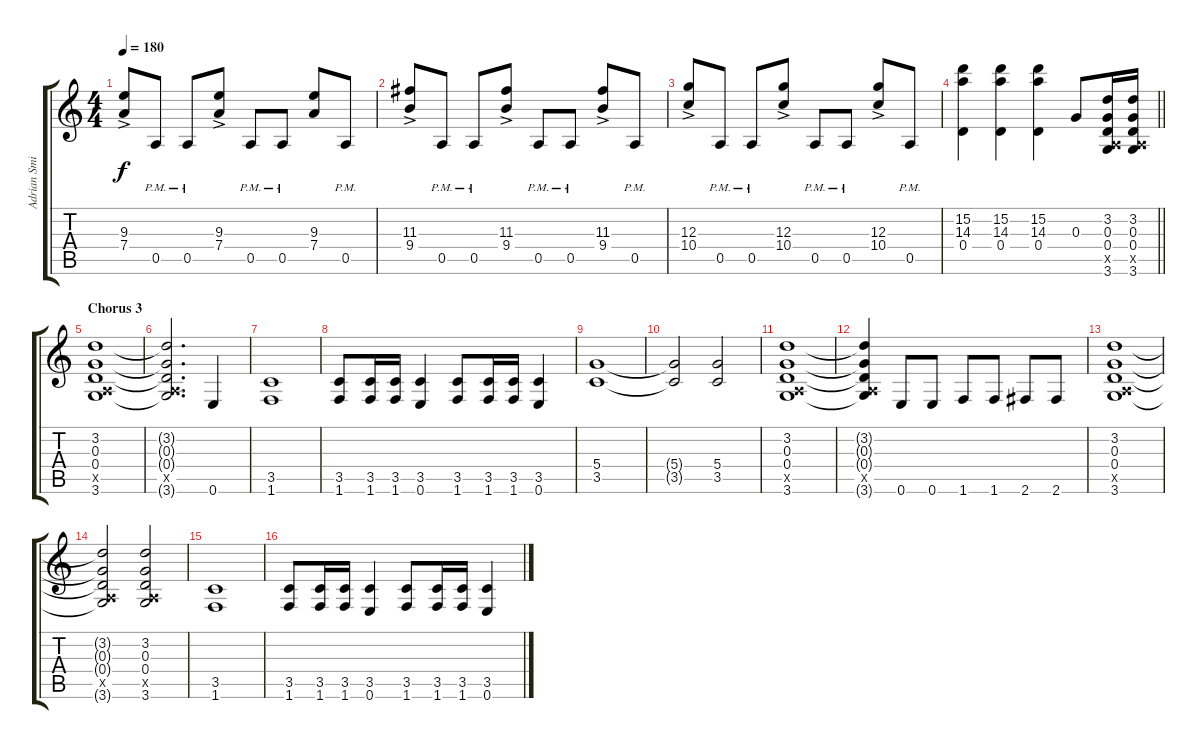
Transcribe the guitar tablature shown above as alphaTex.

\track ("Adrian Smith" "Adrian Smi") {instrument overdrivenguitar}
\staff {score tabs}
\tuning (E4 B3 G3 D3 A2 E2) {hide}
\ts (4 4)
\tempo 180
\clef g2
\ks c
(9.3{ac} 7.4{ac}).8{dy f} 0.5{pm}.8 0.5{pm}.8 (9.3{ac} 7.4{ac}).8 0.5{pm}.8 0.5{pm}.8 (9.3 7.4).8 0.5{pm}.8 |
(11.3{ac} 9.4{ac}).8 0.5{pm}.8 0.5{pm}.8 (11.3{ac} 9.4{ac}).8 0.5{pm}.8 0.5{pm}.8 (11.3{ac} 9.4{ac}).8 0.5{pm}.8 |
(12.3{ac} 10.4{ac}).8 0.5{pm}.8 0.5{pm}.8 (12.3{ac} 10.4{ac}).8 0.5{pm}.8 0.5{pm}.8 (12.3{ac} 10.4{ac}).8 0.5{pm}.8 |
\barLineRight lightlight
(15.2 14.3 0.4).4 (15.2 14.3 0.4).4 (15.2 14.3 0.4).4 0.3.8 (3.2 0.3 0.4 0.5{x} 3.6).16 (3.2 0.3 0.4 0.5{x} 3.6).16 |
\section ("" "Chorus 3")
(3.2 0.3 0.4 0.5{x} 3.6).1 |
(3.2{t} 0.3{t} 0.4{t} 0.5{x} 3.6{t}).2{d} 0.6.4 |
(3.5 1.6).1 |
(3.5 1.6).8 (3.5 1.6).16 (3.5 1.6).16 (3.5 0.6).4 (3.5 1.6).8 (3.5 1.6).16 (3.5 1.6).16 (3.5 0.6).4 |
(5.4 3.5).1 |
(5.4{t} 3.5{t}).2 (5.4 3.5).2 |
(3.2 0.3 0.4 0.5{x} 3.6).1 |
(3.2{t} 0.3{t} 0.4{t} 0.5{x} 3.6{t}).4 0.6.8 0.6.8 1.6.8 1.6.8 2.6.8 2.6.8 |
(3.2 0.3 0.4 0.5{x} 3.6).1 |
(3.2{t} 0.3{t} 0.4{t} 0.5{x} 3.6{t}).2 (3.2 0.3 0.4 0.5{x} 3.6).2 |
(3.5 1.6).1 |
(3.5 1.6).8 (3.5 1.6).16 (3.5 1.6).16 (3.5 0.6).4 (3.5 1.6).8 (3.5 1.6).16 (3.5 1.6).16 (3.5 0.6).4
